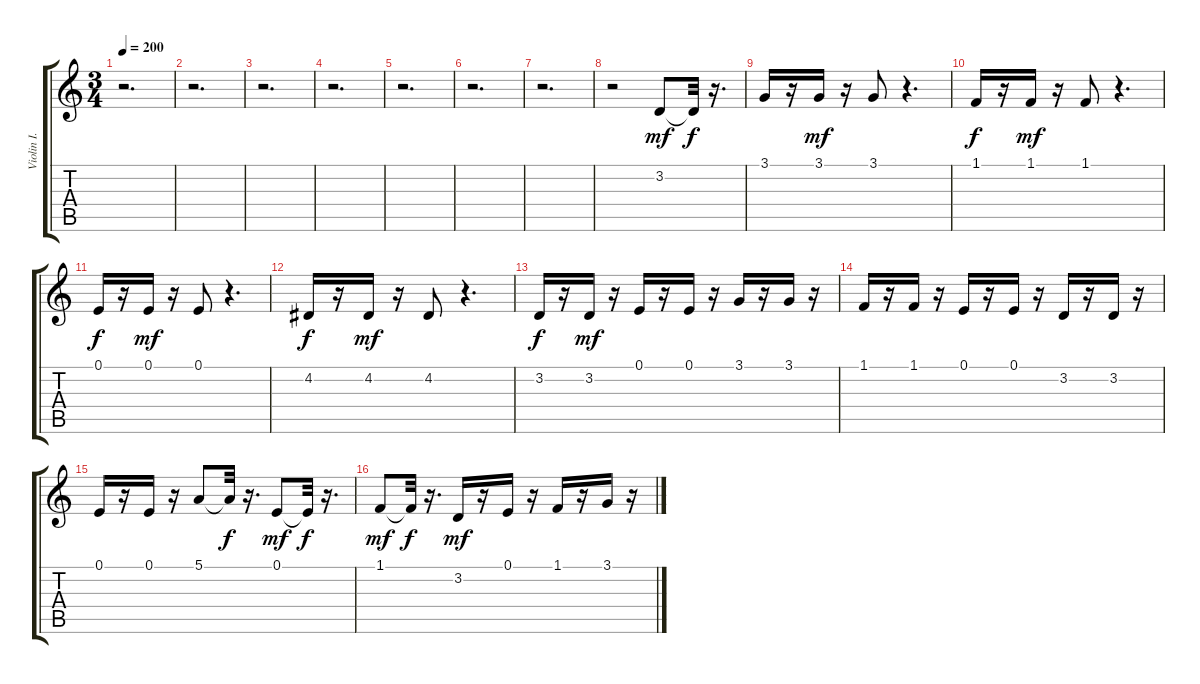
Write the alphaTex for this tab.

\track ("Violin I." "Violin I.") {instrument stringensemble2}
\staff {score tabs}
\tuning (E4 B3 G3 D3 A2 E2) {hide}
\ts (3 4)
\tempo 200
\clef g2
\ks c
r.2{d dy f} |
r.2{d} |
r.2{d} |
r.2{d} |
r.2{d} |
r.2{d} |
r.2{d} |
r.2 3.2.8{dy mf} 3.2{t}.32{dy f} r.16{d} |
3.1.16 r.16 3.1.16{dy mf} r.16 3.1.8 r.4{d} |
1.1.16{dy f} r.16 1.1.16{dy mf} r.16 1.1.8 r.4{d} |
0.1.16{dy f} r.16 0.1.16{dy mf} r.16 0.1.8 r.4{d} |
4.2.16{dy f} r.16 4.2.16{dy mf} r.16 4.2.8 r.4{d} |
3.2.16{dy f} r.16 3.2.16{dy mf} r.16 0.1.16 r.16 0.1.16 r.16 3.1.16 r.16 3.1.16 r.16 |
1.1.16 r.16 1.1.16 r.16 0.1.16 r.16 0.1.16 r.16 3.2.16 r.16 3.2.16 r.16 |
0.1.16 r.16 0.1.16 r.16 5.1.8 5.1{t}.32{dy f} r.16{d} 0.1.8{dy mf} 0.1{t}.32{dy f} r.16{d} |
1.1.8{dy mf} 1.1{t}.32{dy f} r.16{d} 3.2.16{dy mf} r.16 0.1.16 r.16 1.1.16 r.16 3.1.16 r.16
